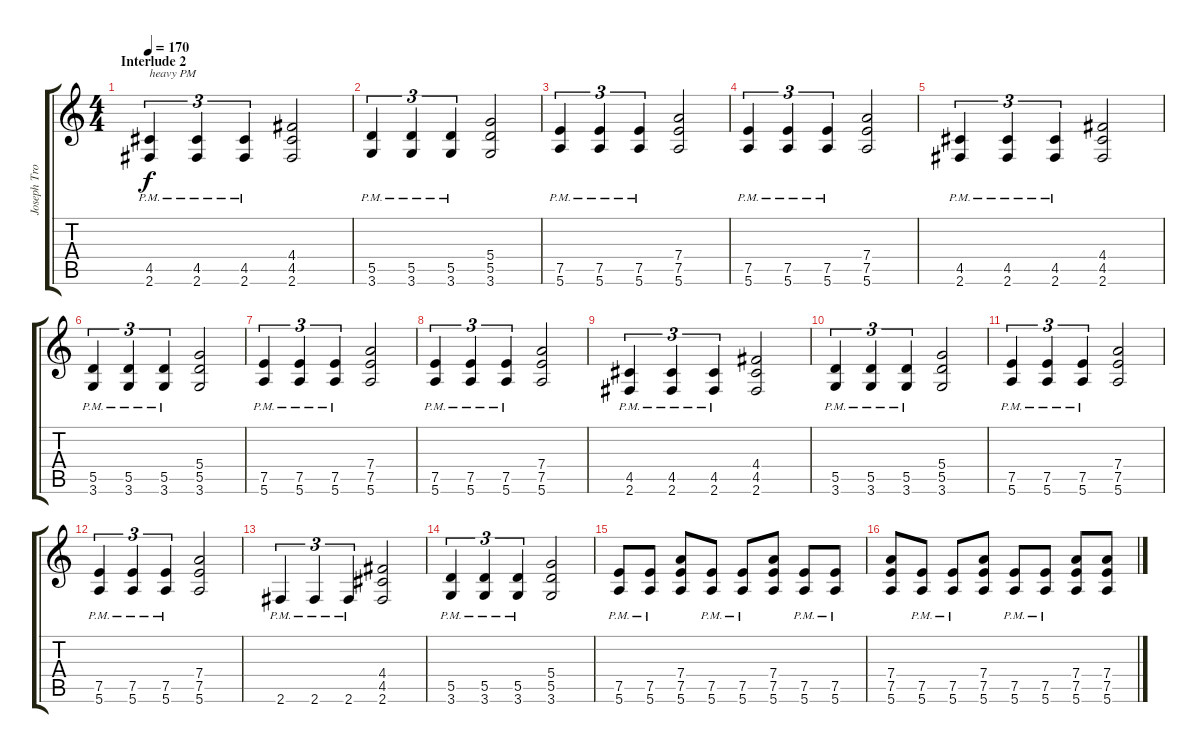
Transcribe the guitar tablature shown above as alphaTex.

\track ("Joseph Trohman (Lead Guitar)" "Joseph Tro") {instrument distortionguitar}
\staff {score tabs}
\tuning (E4 B3 G3 D3 A2 E2) {hide}
\ts (4 4)
\section ("" "Interlude 2")
\tempo 170
\clef g2
\ks c
(4.5{pm} 2.6).4{tu (3 2) txt "heavy PM" dy f} (4.5{pm} 2.6).4{tu (3 2)} (4.5{pm} 2.6).4{tu (3 2)} (4.4 4.5 2.6).2 |
(5.5{pm} 3.6).4{tu (3 2)} (5.5{pm} 3.6).4{tu (3 2)} (5.5{pm} 3.6).4{tu (3 2)} (5.4 5.5 3.6).2 |
(7.5{pm} 5.6).4{tu (3 2)} (7.5{pm} 5.6).4{tu (3 2)} (7.5{pm} 5.6).4{tu (3 2)} (7.4 7.5 5.6).2 |
(7.5{pm} 5.6).4{tu (3 2)} (7.5{pm} 5.6).4{tu (3 2)} (7.5{pm} 5.6).4{tu (3 2)} (7.4 7.5 5.6).2 |
(4.5{pm} 2.6).4{tu (3 2)} (4.5{pm} 2.6).4{tu (3 2)} (4.5{pm} 2.6).4{tu (3 2)} (4.4 4.5 2.6).2 |
(5.5{pm} 3.6).4{tu (3 2)} (5.5{pm} 3.6).4{tu (3 2)} (5.5{pm} 3.6).4{tu (3 2)} (5.4 5.5 3.6).2 |
(7.5{pm} 5.6).4{tu (3 2)} (7.5{pm} 5.6).4{tu (3 2)} (7.5{pm} 5.6).4{tu (3 2)} (7.4 7.5 5.6).2 |
(7.5{pm} 5.6).4{tu (3 2)} (7.5{pm} 5.6).4{tu (3 2)} (7.5{pm} 5.6).4{tu (3 2)} (7.4 7.5 5.6).2 |
(4.5{pm} 2.6).4{tu (3 2)} (4.5{pm} 2.6).4{tu (3 2)} (4.5{pm} 2.6).4{tu (3 2)} (4.4 4.5 2.6).2 |
(5.5{pm} 3.6).4{tu (3 2)} (5.5{pm} 3.6).4{tu (3 2)} (5.5{pm} 3.6).4{tu (3 2)} (5.4 5.5 3.6).2 |
(7.5{pm} 5.6).4{tu (3 2)} (7.5{pm} 5.6).4{tu (3 2)} (7.5{pm} 5.6).4{tu (3 2)} (7.4 7.5 5.6).2 |
(7.5{pm} 5.6).4{tu (3 2)} (7.5{pm} 5.6).4{tu (3 2)} (7.5{pm} 5.6).4{tu (3 2)} (7.4 7.5 5.6).2 |
2.6{pm}.4{tu (3 2)} 2.6{pm}.4{tu (3 2)} 2.6{pm}.4{tu (3 2)} (4.4 4.5 2.6).2 |
(5.5{pm} 3.6).4{tu (3 2)} (5.5{pm} 3.6).4{tu (3 2)} (5.5{pm} 3.6).4{tu (3 2)} (5.4 5.5 3.6).2 |
(7.5{pm} 5.6).8 (7.5{pm} 5.6).8 (7.4 7.5 5.6).8 (7.5{pm} 5.6).8 (7.5{pm} 5.6).8 (7.4 7.5 5.6).8 (7.5{pm} 5.6).8 (7.5{pm} 5.6).8 |
(7.4 7.5 5.6).8 (7.5{pm} 5.6).8 (7.5{pm} 5.6).8 (7.4 7.5 5.6).8 (7.5{pm} 5.6).8 (7.5{pm} 5.6).8 (7.4 7.5 5.6).8 (7.4 7.5 5.6).8
